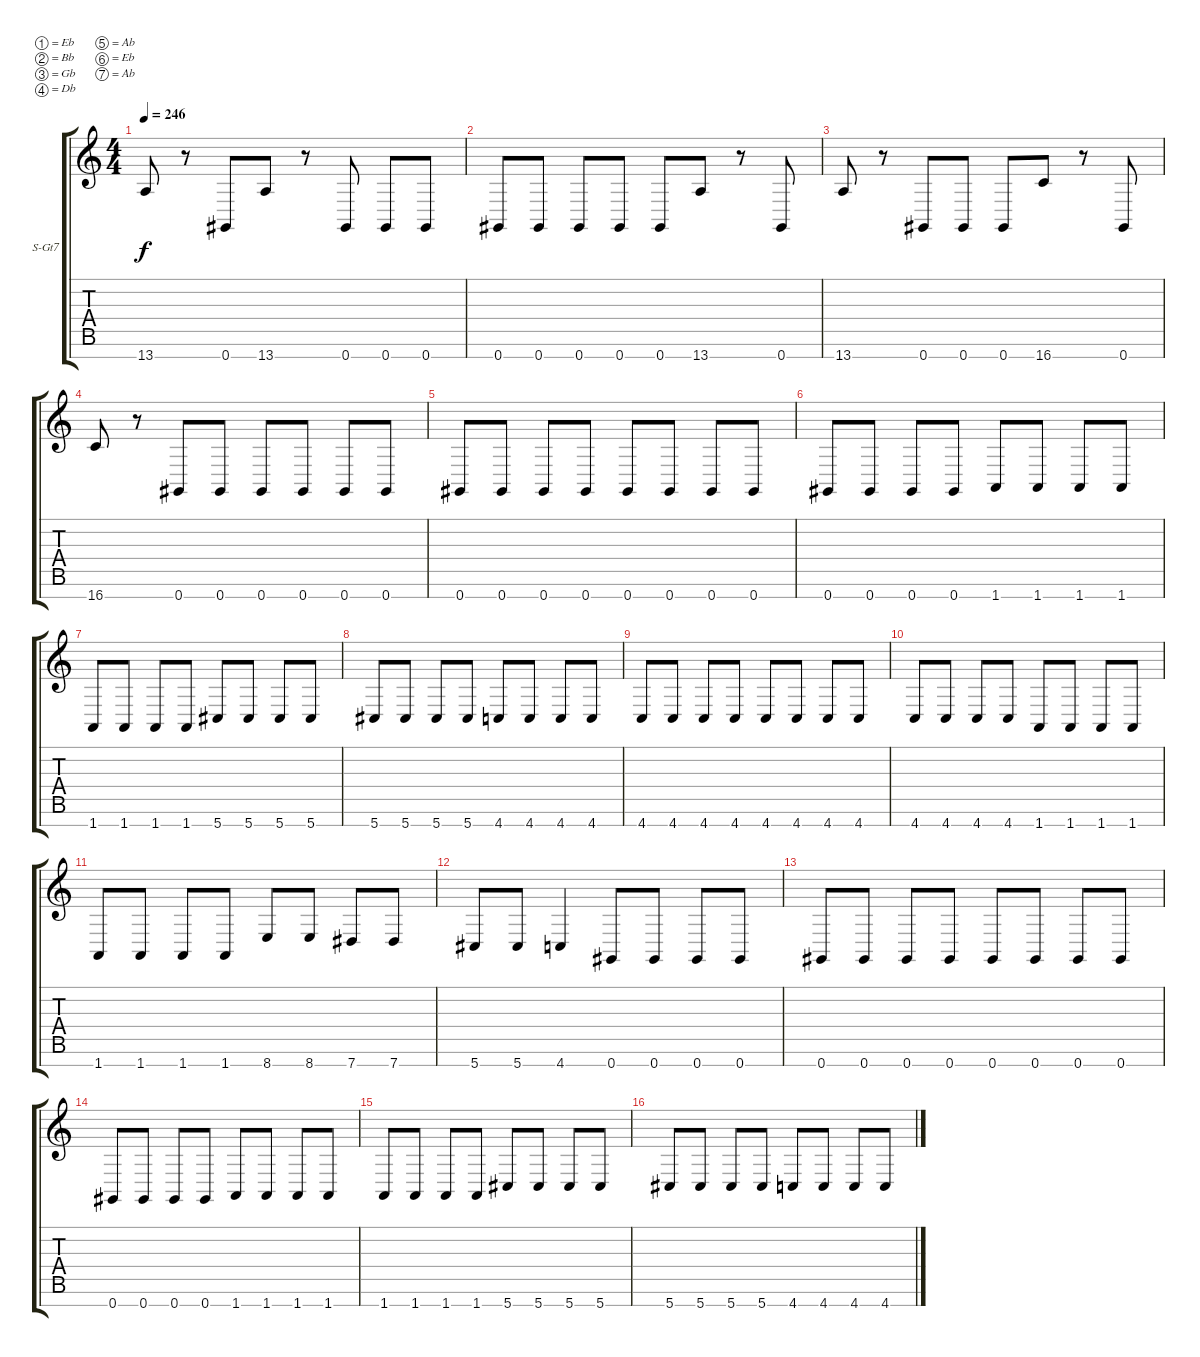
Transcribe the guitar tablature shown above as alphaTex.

\bracketExtendMode groupsimilarinstruments
\firstSystemTrackNameOrientation horizontal
\otherSystemsTrackNameOrientation horizontal
\track ("Keys (MIDI)" "S-Gt7") {instrument acousticgrandpiano}
\staff {score tabs}
\tuning (Eb4 Bb3 Gb3 Db3 Ab2 Eb2 Ab1)
\displaytranspose 12
\ts (4 4)
\tempo 246
\clef g2
\ks c
13.7.8{dy f} r.8 0.7.8 13.7.8 r.8 0.7.8 0.7.8 0.7.8 |
0.7.8 0.7.8 0.7.8 0.7.8 0.7.8 13.7.8 r.8 0.7.8 |
13.7.8 r.8 0.7.8 0.7.8 0.7.8 16.7.8 r.8 0.7.8 |
16.7.8 r.8 0.7.8 0.7.8 0.7.8 0.7.8 0.7.8 0.7.8 |
0.7.8 0.7.8 0.7.8 0.7.8 0.7.8 0.7.8 0.7.8 0.7.8 |
0.7.8 0.7.8 0.7.8 0.7.8 1.7.8 1.7.8 1.7.8 1.7.8 |
1.7.8 1.7.8 1.7.8 1.7.8 5.7.8 5.7.8 5.7.8 5.7.8 |
5.7.8 5.7.8 5.7.8 5.7.8 4.7.8 4.7.8 4.7.8 4.7.8 |
4.7.8 4.7.8 4.7.8 4.7.8 4.7.8 4.7.8 4.7.8 4.7.8 |
4.7.8 4.7.8 4.7.8 4.7.8 1.7.8 1.7.8 1.7.8 1.7.8 |
1.7.8 1.7.8 1.7.8 1.7.8 8.7.8 8.7.8 7.7.8 7.7.8 |
5.7.8 5.7.8 4.7.4 0.7.8 0.7.8 0.7.8 0.7.8 |
0.7.8 0.7.8 0.7.8 0.7.8 0.7.8 0.7.8 0.7.8 0.7.8 |
0.7.8 0.7.8 0.7.8 0.7.8 1.7.8 1.7.8 1.7.8 1.7.8 |
1.7.8 1.7.8 1.7.8 1.7.8 5.7.8 5.7.8 5.7.8 5.7.8 |
5.7.8 5.7.8 5.7.8 5.7.8 4.7.8 4.7.8 4.7.8 4.7.8
